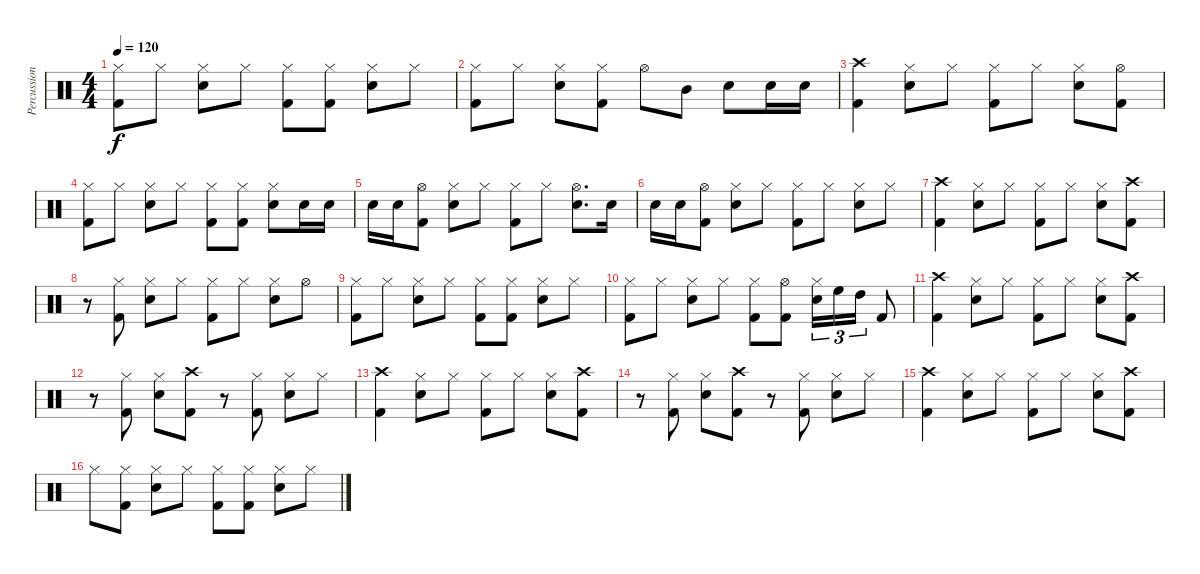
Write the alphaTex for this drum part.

\track ("Percussion" "Percussion") {instrument percussion}
\staff {score}
\articulation defaults
\ts (4 4)
\tempo 120
\clef neutral
\ks c
("Hi-Hat (closed)" "Kick (hit) 2").8{dy f} "Hi-Hat (closed)".8 ("Hi-Hat (closed)" "Snare (hit) 2").8 "Hi-Hat (closed)".8 ("Hi-Hat (closed)" "Kick (hit) 2").8 ("Hi-Hat (closed)" "Kick (hit) 2").8 ("Hi-Hat (closed)" "Snare (hit) 2").8 "Hi-Hat (closed)".8 |
("Hi-Hat (closed)" "Kick (hit) 2").8 "Hi-Hat (closed)".8 ("Hi-Hat (closed)" "Snare (hit) 2").8 ("Hi-Hat (closed)" "Kick (hit) 2").8 "Hi-Hat (open)".8 "Mid Tom (hit)".8 "Snare (hit) 2".8 "Snare (hit) 2".16 "Snare (hit) 2".16 |
("Crash high (hit)" "Kick (hit) 2").4 ("Hi-Hat (closed)" "Snare (hit) 2").8 "Hi-Hat (closed)".8 ("Hi-Hat (closed)" "Kick (hit) 2").8 "Hi-Hat (closed)".8 ("Hi-Hat (closed)" "Snare (hit) 2").8 ("Hi-Hat (open)" "Kick (hit) 2").8 |
("Hi-Hat (closed)" "Kick (hit) 2").8 "Hi-Hat (closed)".8 ("Hi-Hat (closed)" "Snare (hit) 2").8 "Hi-Hat (closed)".8 ("Hi-Hat (closed)" "Kick (hit) 2").8 ("Hi-Hat (closed)" "Kick (hit) 2").8 ("Hi-Hat (closed)" "Snare (hit) 2").8 "Snare (hit) 2".16 "Snare (hit) 2".16 |
"Snare (hit) 2".16 "Snare (hit) 2".16 ("Hi-Hat (open)" "Kick (hit) 2").8 ("Hi-Hat (closed)" "Snare (hit) 2").8 "Hi-Hat (closed)".8 ("Hi-Hat (closed)" "Kick (hit) 2").8 "Hi-Hat (closed)".8 ("Hi-Hat (open)" "Snare (hit) 2").8{d} "Snare (hit) 2".16 |
"Snare (hit) 2".16 "Snare (hit) 2".16 ("Hi-Hat (open)" "Kick (hit) 2").8 ("Hi-Hat (closed)" "Snare (hit) 2").8 "Hi-Hat (closed)".8 ("Hi-Hat (closed)" "Kick (hit) 2").8 "Hi-Hat (closed)".8 ("Hi-Hat (closed)" "Snare (hit) 2").8 "Hi-Hat (closed)".8 |
("Crash high (hit)" "Kick (hit) 2").4 ("Hi-Hat (closed)" "Snare (hit) 2").8 "Hi-Hat (closed)".8 ("Hi-Hat (closed)" "Kick (hit) 2").8 "Hi-Hat (closed)".8 ("Hi-Hat (closed)" "Snare (hit) 2").8 ("Crash high (hit)" "Kick (hit) 2").8 |
r.8 ("Hi-Hat (closed)" "Kick (hit) 2").8 ("Hi-Hat (closed)" "Snare (hit) 2").8 "Hi-Hat (closed)".8 ("Hi-Hat (closed)" "Kick (hit) 2").8 "Hi-Hat (closed)".8 ("Hi-Hat (closed)" "Snare (hit) 2").8 "Hi-Hat (open)".8 |
("Hi-Hat (closed)" "Kick (hit) 2").8 "Hi-Hat (closed)".8 ("Hi-Hat (closed)" "Snare (hit) 2").8 "Hi-Hat (closed)".8 ("Hi-Hat (closed)" "Kick (hit) 2").8 ("Hi-Hat (closed)" "Kick (hit) 2").8 ("Hi-Hat (closed)" "Snare (hit) 2").8 "Hi-Hat (closed)".8 |
("Hi-Hat (closed)" "Kick (hit) 2").8 "Hi-Hat (closed)".8 ("Hi-Hat (closed)" "Snare (hit) 2").8 "Hi-Hat (closed)".8 ("Hi-Hat (closed)" "Kick (hit) 2").8 ("Hi-Hat (open)" "Kick (hit) 2").8 ("Hi-Hat (closed)" "Snare (hit) 2").16{tu (3 2)} "High Floor Tom (hit)".16{tu (3 2)} "High Tom (hit)".16{tu (3 2)} "Kick (hit) 2".8 |
("Crash high (hit)" "Kick (hit) 2").4 ("Hi-Hat (closed)" "Snare (hit) 2").8 "Hi-Hat (closed)".8 ("Hi-Hat (closed)" "Kick (hit) 2").8 "Hi-Hat (closed)".8 ("Hi-Hat (closed)" "Snare (hit) 2").8 ("Crash high (hit)" "Kick (hit) 2").8 |
r.8 ("Hi-Hat (closed)" "Kick (hit) 2").8 ("Hi-Hat (closed)" "Snare (hit) 2").8 ("Crash high (hit)" "Kick (hit) 2").8 r.8 ("Hi-Hat (closed)" "Kick (hit) 2").8 ("Hi-Hat (closed)" "Snare (hit) 2").8 "Hi-Hat (closed)".8 |
("Crash high (hit)" "Kick (hit) 2").4 ("Hi-Hat (closed)" "Snare (hit) 2").8 "Hi-Hat (closed)".8 ("Hi-Hat (closed)" "Kick (hit) 2").8 "Hi-Hat (closed)".8 ("Hi-Hat (closed)" "Snare (hit) 2").8 ("Crash high (hit)" "Kick (hit) 2").8 |
r.8 ("Hi-Hat (closed)" "Kick (hit) 2").8 ("Hi-Hat (closed)" "Snare (hit) 2").8 ("Crash high (hit)" "Kick (hit) 2").8 r.8 ("Hi-Hat (closed)" "Kick (hit) 2").8 ("Hi-Hat (closed)" "Snare (hit) 2").8 "Hi-Hat (closed)".8 |
("Crash high (hit)" "Kick (hit) 2").4 ("Hi-Hat (closed)" "Snare (hit) 2").8 "Hi-Hat (closed)".8 ("Hi-Hat (closed)" "Kick (hit) 2").8 "Hi-Hat (closed)".8 ("Hi-Hat (closed)" "Snare (hit) 2").8 ("Crash high (hit)" "Kick (hit) 2").8 |
"Hi-Hat (closed)".8 ("Hi-Hat (closed)" "Kick (hit) 2").8 ("Hi-Hat (closed)" "Snare (hit) 2").8 "Hi-Hat (closed)".8 ("Hi-Hat (closed)" "Kick (hit) 2").8 ("Hi-Hat (closed)" "Kick (hit) 2").8 ("Hi-Hat (closed)" "Snare (hit) 2").8 "Hi-Hat (closed)".8
